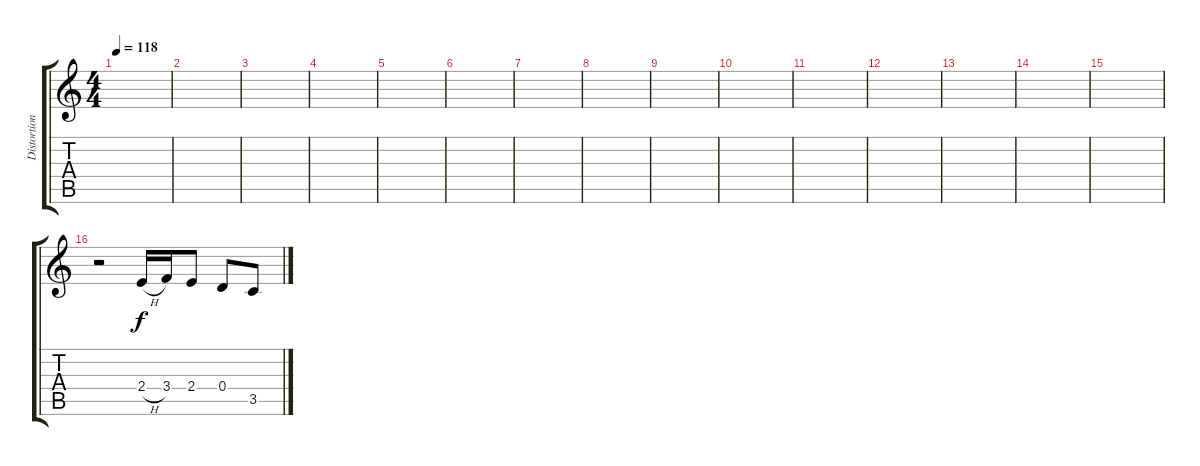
\track ("Distortion Guitar 2" "Distortion") {instrument overdrivenguitar}
\staff {score tabs}
\tuning (E4 B3 G3 D3 A2 E2) {hide}
\ts (4 4)
\tempo 118
\clef g2
\ks c
|
|
|
|
|
|
|
|
|
|
|
|
|
|
|
r.2 2.4{h}.16 3.4.16 2.4.8 0.4.8 3.5.8
